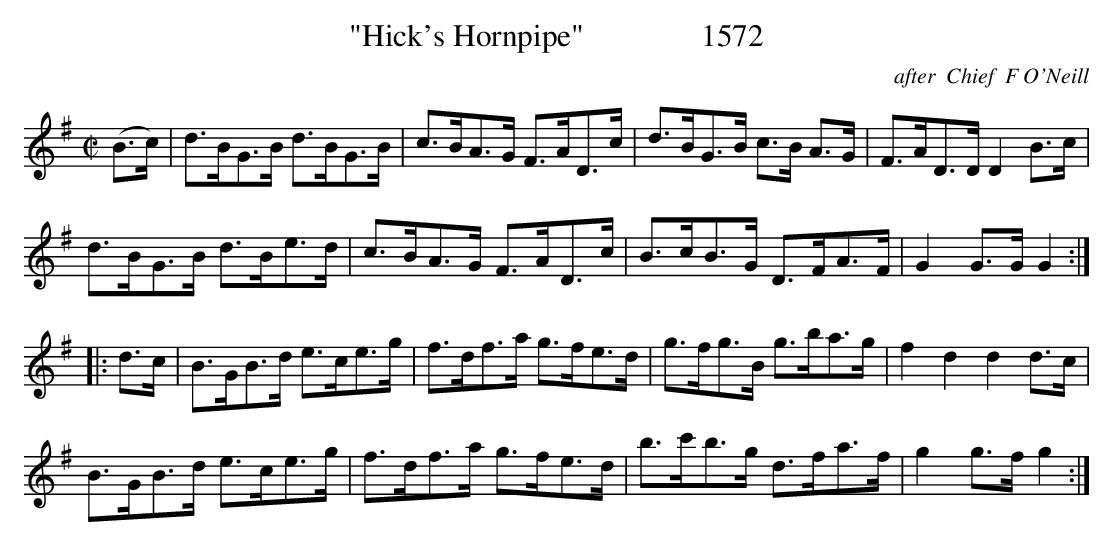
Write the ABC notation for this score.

X:1
T:"Hick's Hornpipe"               1572
C:after  Chief  F O'Neill
BRENNAN July 2003 (HTTP://WWW.SOSYOURMOM.COM)
M:C|
L:1/8
K:G
(B3/2c/2)|d3/2B/2G3/2B/2 d3/2B/2G3/2B/2|c3/2B/2A3/2G/2 F3/2A/2D3/2c/2|d3/2B/2G3/2B/2 c3/2B/2 A3/2G/2|F3/2A/2D3/2D/2 D2B3/2c/2|
d3/2B/2G3/2B/2 d3/2B/2e3/2d/2|c3/2B/2A3/2G/2 F3/2A/2D3/2c/2|B3/2c/2B3/2G/2 D3/2F/2A3/2F/2|G2G3/2G/2 G2:|
|:d3/2c/2|B3/2G/2B3/2d/2 e3/2c/2e3/2g/2|f3/2d/2f3/2a/2 g3/2f/2e3/2d/2|g3/2f/2g3/2B/2 g3/2b/2a3/2g/2|f2d2d2d3/2c/2|
B3/2G/2B3/2d/2 e3/2c/2e3/2g/2|f3/2d/2f3/2a/2 g3/2f/2e3/2d/2|b3/2c'/2b3/2g/2 d3/2f/2a3/2f/2|g2g3/2f/2 g2:|
